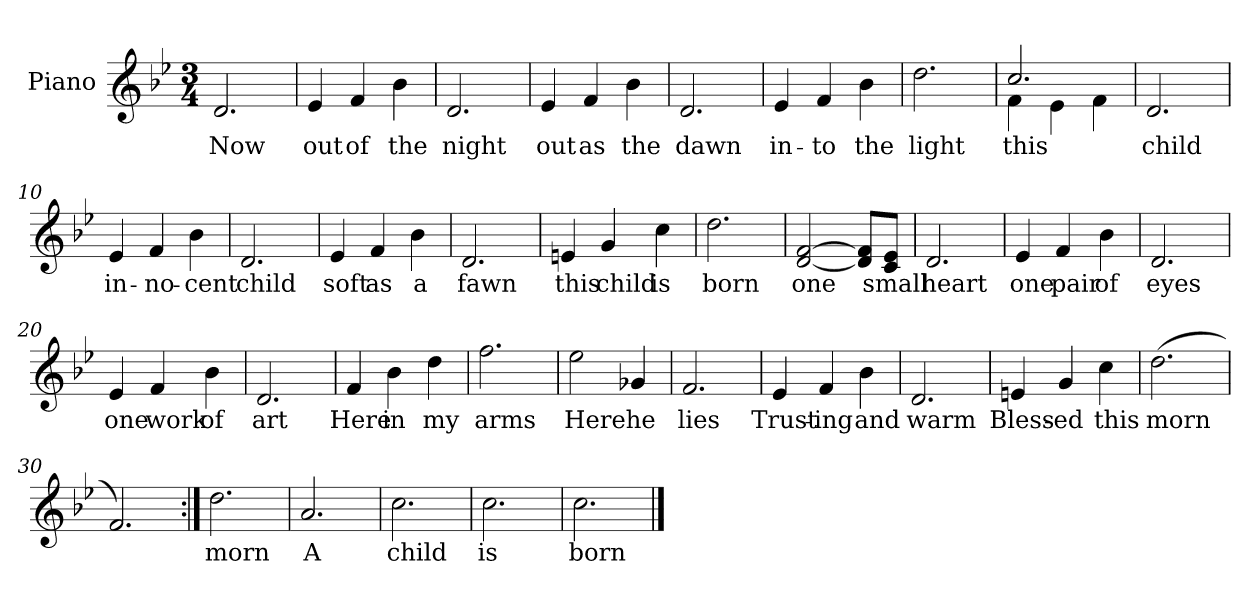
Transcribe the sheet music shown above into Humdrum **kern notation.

**kern	**text
*part1	*part1
*staff1	*staff1
*I"Piano	*
*I'Pno.	*
*clefG2	*
*k[b-e-]	*
*M3/4	*
=1	=1
!	!LO:LY:b
2.d/	Now
=2	=2
!	!LO:LY:b
4e-/	out
!	!LO:LY:b
4f/	of
!	!LO:LY:b
4b-\	the
=3	=3
!	!LO:LY:b
2.d/	night
=4	=4
!	!LO:LY:b
4e-/	out
!	!LO:LY:b
4f/	as
!	!LO:LY:b
4b-\	the
=5	=5
!	!LO:LY:b
2.d/	dawn
=6	=6
!	!LO:LY:b
4e-/	in-
!	!LO:LY:b
4f/	-to
!	!LO:LY:b
4b-\	the
=7	=7
!	!LO:LY:b
2.dd\	light
=8	=8
!	!LO:LY:b
*^	*
2.cc/	4f\	this
.	4e-\	.
.	4f\	.
!!LO:LB:g=z	!!
=9	=9	=9
!	!	!LO:LY:b
*v	*v	*
2.d/	child
=10	=10
!	!LO:LY:b
4e-/	in-
!	!LO:LY:b
4f/	-no-
!	!LO:LY:b
4b-\	-cent
=11	=11
!	!LO:LY:b
2.d/	child
=12	=12
!	!LO:LY:b
4e-/	soft
!	!LO:LY:b
4f/	as
!	!LO:LY:b
4b-\	a
=13	=13
!	!LO:LY:b
2.d/	fawn
=14	=14
!	!LO:LY:b
4en/	this
!	!LO:LY:b
4g/	child
!	!LO:LY:b
4cc\	is
=15	=15
!	!LO:LY:b
2.dd\	born
=16	=16
!	!LO:LY:b
[2d/ [2f/	one
8d/] 8f/]L	.
!	!LO:LY:b
8c/ 8e-/J	small
!!LO:LB:g=z
=17	=17
!	!LO:LY:b
2.d/	heart
=18	=18
!	!LO:LY:b
4e-/	one
!	!LO:LY:b
4f/	pair
!	!LO:LY:b
4b-\	of
=19	=19
!	!LO:LY:b
2.d/	eyes
=20	=20
!	!LO:LY:b
4e-/	one
!	!LO:LY:b
4f/	work
!	!LO:LY:b
4b-\	of
=21	=21
!	!LO:LY:b
2.d/	art
=22	=22
!	!LO:LY:b
4f/	Here
!	!LO:LY:b
4b-\	in
!	!LO:LY:b
4dd\	my
=23	=23
!	!LO:LY:b
2.ff\	arms
=24	=24
!	!LO:LY:b
2ee-\	Here
!	!LO:LY:b
4g-X/	he
=25	=25
!	!LO:LY:b
2.f/	lies
!!LO:LB:g=z
=26	=26
!	!LO:LY:b
4e-/	Trust-
!	!LO:LY:b
4f/	-ing
!	!LO:LY:b
4b-\	and
=27	=27
!	!LO:LY:b
2.d/	warm
=28	=28
!	!LO:LY:b
4en/	Bless-
!	!LO:LY:b
4g/	-ed
!	!LO:LY:b
4cc\	this
=29	=29
!	!LO:LY:b
(<2.dd\	morn
=30	=30
2.f/)	.
=31:|!	=31:|!
!	!LO:LY:b
2.dd\	morn
=32	=32
!	!LO:LY:b
2.a/	A
=33	=33
!	!LO:LY:b
2.cc\	child
=34	=34
!	!LO:LY:b
2.cc\	is
=35	=35
!	!LO:LY:b
2.cc\	born
==	==
*-	*-
